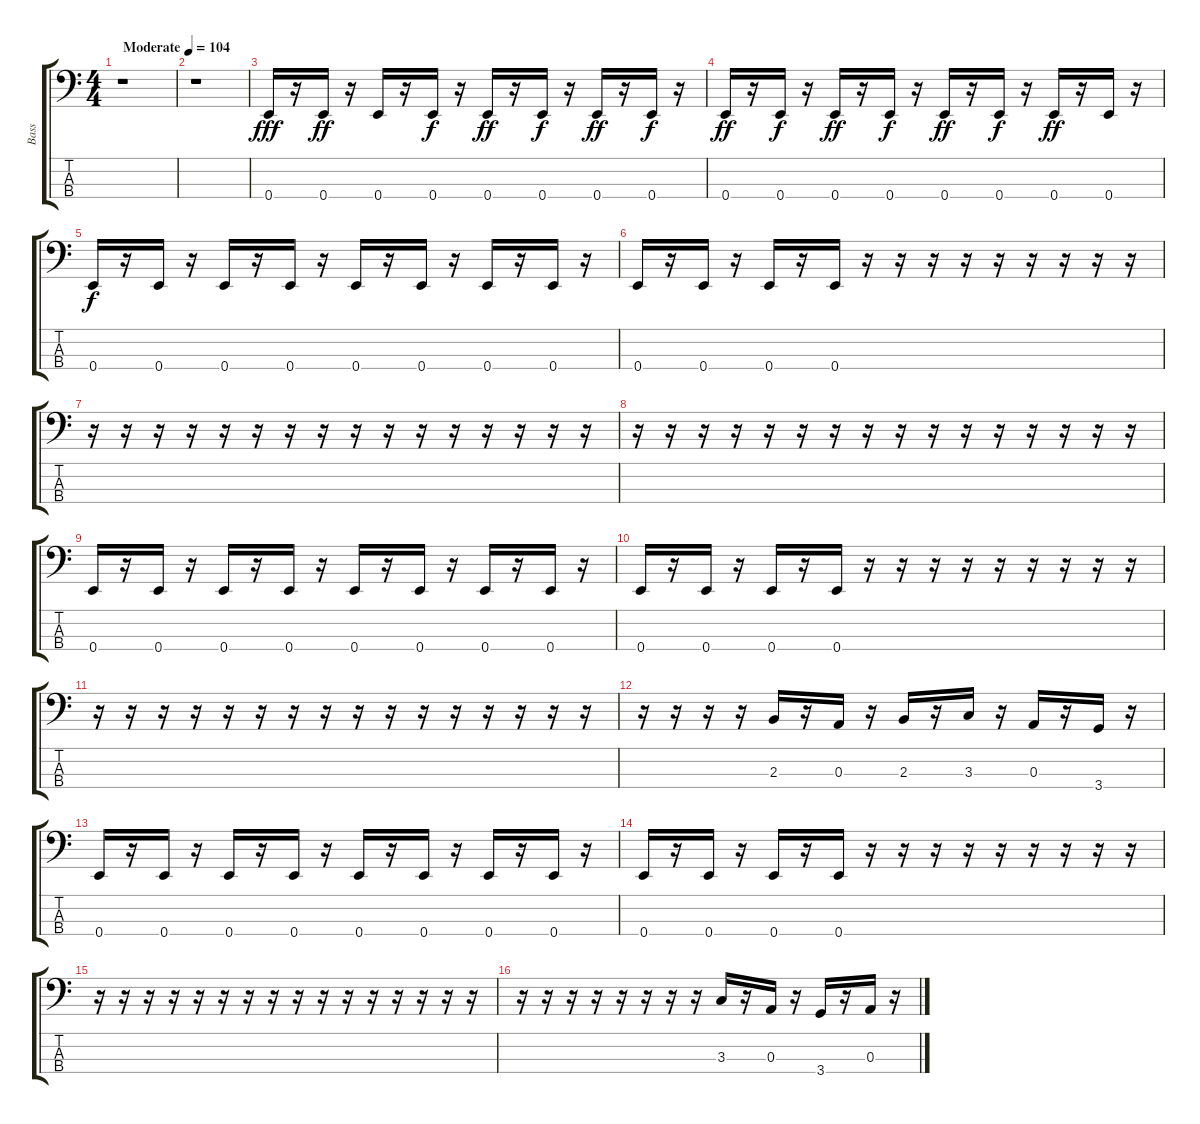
\track ("Bass" "Bass") {instrument electricbassfinger}
\staff {score tabs}
\tuning (G2 D2 A1 E1) {hide}
\ts (4 4)
\tempo (104 "Moderate")
\clef f4
\ks c
r.1{dy fff instrument electricbassfinger} |
r.1 |
0.4.16 r.16 0.4.16{dy ff} r.16 0.4.16 r.16 0.4.16{dy f} r.16 0.4.16{dy ff} r.16 0.4.16{dy f} r.16 0.4.16{dy ff} r.16 0.4.16{dy f} r.16 |
0.4.16{dy ff} r.16 0.4.16{dy f} r.16 0.4.16{dy ff} r.16 0.4.16{dy f} r.16 0.4.16{dy ff} r.16 0.4.16{dy f} r.16 0.4.16{dy ff} r.16 0.4.16 r.16 |
0.4.16{dy f} r.16 0.4.16 r.16 0.4.16 r.16 0.4.16 r.16 0.4.16 r.16 0.4.16 r.16 0.4.16 r.16 0.4.16 r.16 |
0.4.16 r.16 0.4.16 r.16 0.4.16 r.16 0.4.16 r.16 r.16 r.16 r.16 r.16 r.16 r.16 r.16 r.16 |
r.16 r.16 r.16 r.16 r.16 r.16 r.16 r.16 r.16 r.16 r.16 r.16 r.16 r.16 r.16 r.16 |
r.16 r.16 r.16 r.16 r.16 r.16 r.16 r.16 r.16 r.16 r.16 r.16 r.16 r.16 r.16 r.16 |
0.4.16 r.16 0.4.16 r.16 0.4.16 r.16 0.4.16 r.16 0.4.16 r.16 0.4.16 r.16 0.4.16 r.16 0.4.16 r.16 |
0.4.16 r.16 0.4.16 r.16 0.4.16 r.16 0.4.16 r.16 r.16 r.16 r.16 r.16 r.16 r.16 r.16 r.16 |
r.16 r.16 r.16 r.16 r.16 r.16 r.16 r.16 r.16 r.16 r.16 r.16 r.16 r.16 r.16 r.16 |
r.16 r.16 r.16 r.16 2.3.16 r.16 0.3.16 r.16 2.3.16 r.16 3.3.16 r.16 0.3.16 r.16 3.4.16 r.16 |
0.4.16 r.16 0.4.16 r.16 0.4.16 r.16 0.4.16 r.16 0.4.16 r.16 0.4.16 r.16 0.4.16 r.16 0.4.16 r.16 |
0.4.16 r.16 0.4.16 r.16 0.4.16 r.16 0.4.16 r.16 r.16 r.16 r.16 r.16 r.16 r.16 r.16 r.16 |
r.16 r.16 r.16 r.16 r.16 r.16 r.16 r.16 r.16 r.16 r.16 r.16 r.16 r.16 r.16 r.16 |
r.16 r.16 r.16 r.16 r.16 r.16 r.16 r.16 3.3.16 r.16 0.3.16 r.16 3.4.16 r.16 0.3.16 r.16
